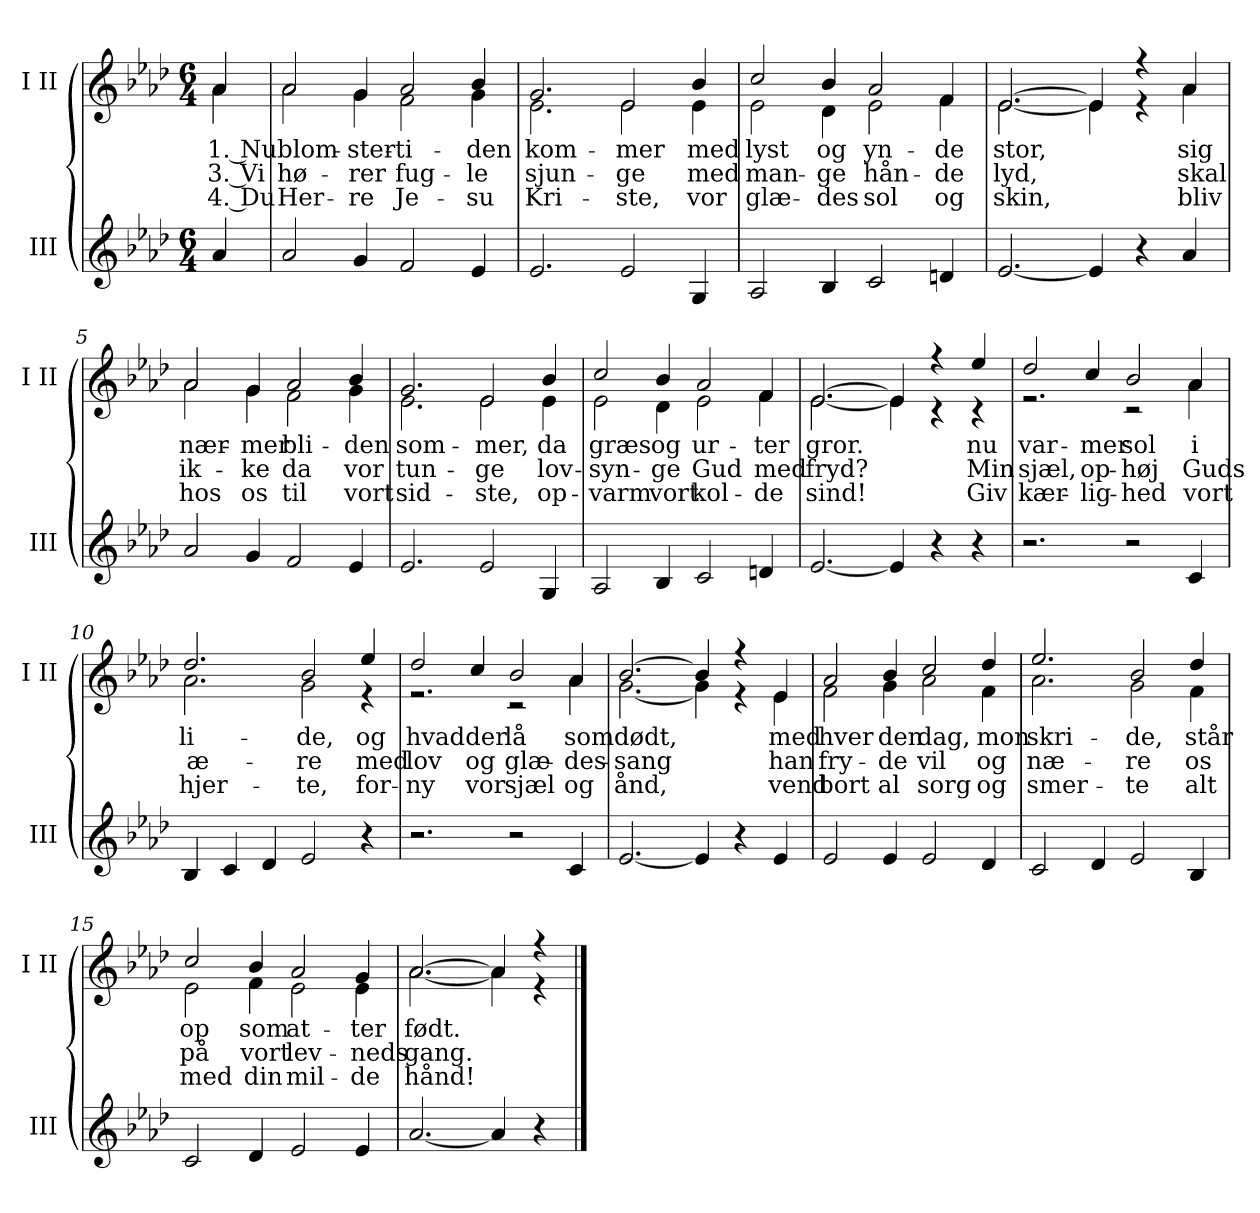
**kern	**kern	**text	**text	**text
*part2	*part1	*part1	*part1	*part1
*staff2	*staff1	*staff1	*staff1	*staff1
*I"III	*I"I II	*	*	*
*I'III	*I'I II	*	*	*
*clefG2	*clefG2	*	*	*
*k[b-e-a-d-]	*k[b-e-a-d-]	*	*	*
*M6/4	*M6/4	*	*	*
*MM150	*MM150	*	*	*
=	=	=	=	=
!	!	!LO:LY:b	!LO:LY:b	!LO:LY:b
*	*^	*	*	*
4a-/	4a-/	4a-\	1. Nu	3. Vi	4. Du
=1	=1	=1	=1	=1	=1
!	!	!	!LO:LY:b	!LO:LY:b	!LO:LY:b
2a-/	2a-/	2a-\	blom-	hø-	Her-
!	!	!	!LO:LY:b	!LO:LY:b	!LO:LY:b
4g/	4g/	4g\	-ster-	-rer	-re
!	!	!	!LO:LY:b	!LO:LY:b	!LO:LY:b
2f/	2a-/	2f\	-ti-	fug-	Je-
!	!	!	!LO:LY:b	!LO:LY:b	!LO:LY:b
4e-/	4b-/	4g\	-den	-le	-su
=2	=2	=2	=2	=2	=2
!	!	!	!LO:LY:b	!LO:LY:b	!LO:LY:b
2.e-/	2.g/	2.e-\	kom-	sjun-	Kri-
!	!	!	!LO:LY:b	!LO:LY:b	!LO:LY:b
2e-/	2e-/	2e-\	-mer	-ge	-ste,
!	!	!	!LO:LY:b	!LO:LY:b	!LO:LY:b
4G/	4b-/	4e-\	med	med	vor
=3	=3	=3	=3	=3	=3
!	!	!	!LO:LY:b	!LO:LY:b	!LO:LY:b
2A-/	2cc/	2e-\	lyst	man-	glæ-
!	!	!	!LO:LY:b	!LO:LY:b	!LO:LY:b
4B-/	4b-/	4d-\	og	-ge	-des
!	!	!	!LO:LY:b	!LO:LY:b	!LO:LY:b
2c/	2a-/	2e-\	yn-	hån-	sol
!	!	!	!LO:LY:b	!LO:LY:b	!LO:LY:b
4dn/	4f/	4f\	-de	-de	og
=4	=4	=4	=4	=4	=4
!	!	!	!LO:LY:b	!LO:LY:b	!LO:LY:b
[2.e-/	[2.e-/	[2.e-\	stor,	lyd,	skin,
4e-/]	4e-/]	4e-\]	.	.	.
4r	4r	4r	.	.	.
!	!	!	!LO:LY:b	!LO:LY:b	!LO:LY:b
4a-/	4a-/	4a-\	sig	skal	bliv
!!LO:LB:g=z	!!
=5	=5	=5	=5	=5	=5
!	!	!	!LO:LY:b	!LO:LY:b	!LO:LY:b
2a-/	2a-/	2a-\	nær-	ik-	hos
!	!	!	!LO:LY:b	!LO:LY:b	!LO:LY:b
4g/	4g/	4g\	-mer	-ke	os
!	!	!	!LO:LY:b	!LO:LY:b	!LO:LY:b
2f/	2a-/	2f\	bli-	da	til
!	!	!	!LO:LY:b	!LO:LY:b	!LO:LY:b
4e-/	4b-/	4g\	-den	vor	vort
=6	=6	=6	=6	=6	=6
!	!	!	!LO:LY:b	!LO:LY:b	!LO:LY:b
2.e-/	2.g/	2.e-\	som-	tun-	sid-
!	!	!	!LO:LY:b	!LO:LY:b	!LO:LY:b
2e-/	2e-/	2e-\	-mer,	-ge	-ste,
!	!	!	!LO:LY:b	!LO:LY:b	!LO:LY:b
4G/	4b-/	4e-\	da	lov-	op-
=7	=7	=7	=7	=7	=7
!	!	!	!LO:LY:b	!LO:LY:b	!LO:LY:b
2A-/	2cc/	2e-\	græs	-syn-	-varm
!	!	!	!LO:LY:b	!LO:LY:b	!LO:LY:b
4B-/	4b-/	4d-\	og	-ge	vort
!	!	!	!LO:LY:b	!LO:LY:b	!LO:LY:b
2c/	2a-/	2e-\	ur-	Gud	kol-
!	!	!	!LO:LY:b	!LO:LY:b	!LO:LY:b
4dn/	4f/	4f\	-ter	med	-de
=8	=8	=8	=8	=8	=8
!	!	!	!LO:LY:b	!LO:LY:b	!LO:LY:b
[2.e-/	[2.e-/	[2.e-\	gror.	fryd?	sind!
4e-/]	4e-/]	4e-\]	.	.	.
4r	4r	4r	.	.	.
!	!	!	!LO:LY:b	!LO:LY:b	!LO:LY:b
4r	4ee-/	4r	nu	Min	Giv
!!LO:LB:g=z	!!
=9	=9	=9	=9	=9	=9
!	!	!	!LO:LY:b	!LO:LY:b	!LO:LY:b
2.r	2dd-/	2.r	var-	sjæl,	kær-
!	!	!	!LO:LY:b	!LO:LY:b	!LO:LY:b
.	4cc/	.	-mer	op-	-lig-
!	!	!	!LO:LY:b	!LO:LY:b	!LO:LY:b
2r	2b-/	2r	sol	-høj	-hed
!	!	!	!LO:LY:b	!LO:LY:b	!LO:LY:b
4c/	4a-/	4a-\	i	Guds	vort
=10	=10	=10	=10	=10	=10
!	!	!	!LO:LY:b	!LO:LY:b	!LO:LY:b
4B-/	2.dd-/	2.a-\	li-	æ-	hjer-
4c/	.	.	.	.	.
4d-/	.	.	.	.	.
!	!	!	!LO:LY:b	!LO:LY:b	!LO:LY:b
2e-/	2b-/	2g\	-de,	-re	-te,
!	!	!	!LO:LY:b	!LO:LY:b	!LO:LY:b
4r	4ee-/	4r	og	med	for-
=11	=11	=11	=11	=11	=11
!	!	!	!LO:LY:b	!LO:LY:b	!LO:LY:b
2.r	2dd-/	2.r	hvad	lov	-ny
!	!	!	!LO:LY:b	!LO:LY:b	!LO:LY:b
.	4cc/	.	der	og	vor
!	!	!	!LO:LY:b	!LO:LY:b	!LO:LY:b
2r	2b-/	2r	lå	glæ-	sjæl
!	!	!	!LO:LY:b	!LO:LY:b	!LO:LY:b
4c/	4a-/	4a-\	som	-des-	og
=12	=12	=12	=12	=12	=12
!	!	!	!LO:LY:b	!LO:LY:b	!LO:LY:b
[2.e-/	[2.b-/	[2.g\	dødt,	-sang	ånd,
4e-/]	4b-/]	4g\]	.	.	.
4r	4r	4r	.	.	.
!	!	!	!LO:LY:b	!LO:LY:b	!LO:LY:b
4e-/	4e-/	4e-\	med	han	vend
!!LO:LB:g=z	!!
=13	=13	=13	=13	=13	=13
!	!	!	!LO:LY:b	!LO:LY:b	!LO:LY:b
2e-/	2a-/	2f\	hver	fry-	bort
!	!	!	!LO:LY:b	!LO:LY:b	!LO:LY:b
4e-/	4b-/	4g\	den	-de	al
!	!	!	!LO:LY:b	!LO:LY:b	!LO:LY:b
2e-/	2cc/	2a-\	dag,	vil	sorg
!	!	!	!LO:LY:b	!LO:LY:b	!LO:LY:b
4d-/	4dd-/	4f\	mon	og	og
=14	=14	=14	=14	=14	=14
!	!	!	!LO:LY:b	!LO:LY:b	!LO:LY:b
2c/	2.ee-/	2.a-\	skri-	næ-	smer-
4d-/	.	.	.	.	.
!	!	!	!LO:LY:b	!LO:LY:b	!LO:LY:b
2e-/	2b-/	2g\	-de,	-re	-te
!	!	!	!LO:LY:b	!LO:LY:b	!LO:LY:b
4B-/	4dd-/	4f\	står	os	alt
=15	=15	=15	=15	=15	=15
!	!	!	!LO:LY:b	!LO:LY:b	!LO:LY:b
2c/	2cc/	2e-\	op	på	med
!	!	!	!LO:LY:b	!LO:LY:b	!LO:LY:b
4d-/	4b-/	4f\	som	vort	din
!	!	!	!LO:LY:b	!LO:LY:b	!LO:LY:b
2e-/	2a-/	2e-\	at-	lev-	mil-
!	!	!	!LO:LY:b	!LO:LY:b	!LO:LY:b
4e-/	4g/	4e-\	-ter	-neds	-de
=16	=16	=16	=16	=16	=16
!	!	!	!LO:LY:b	!LO:LY:b	!LO:LY:b
[2.a-/	[2.a-/	[2.a-\	født.	gang.	hånd!
4a-/]	4a-/]	4a-\]	.	.	.
4r	4r	4r	.	.	.
*	*v	*v	*	*	*
==	==	==	==	==
*-	*-	*-	*-	*-
